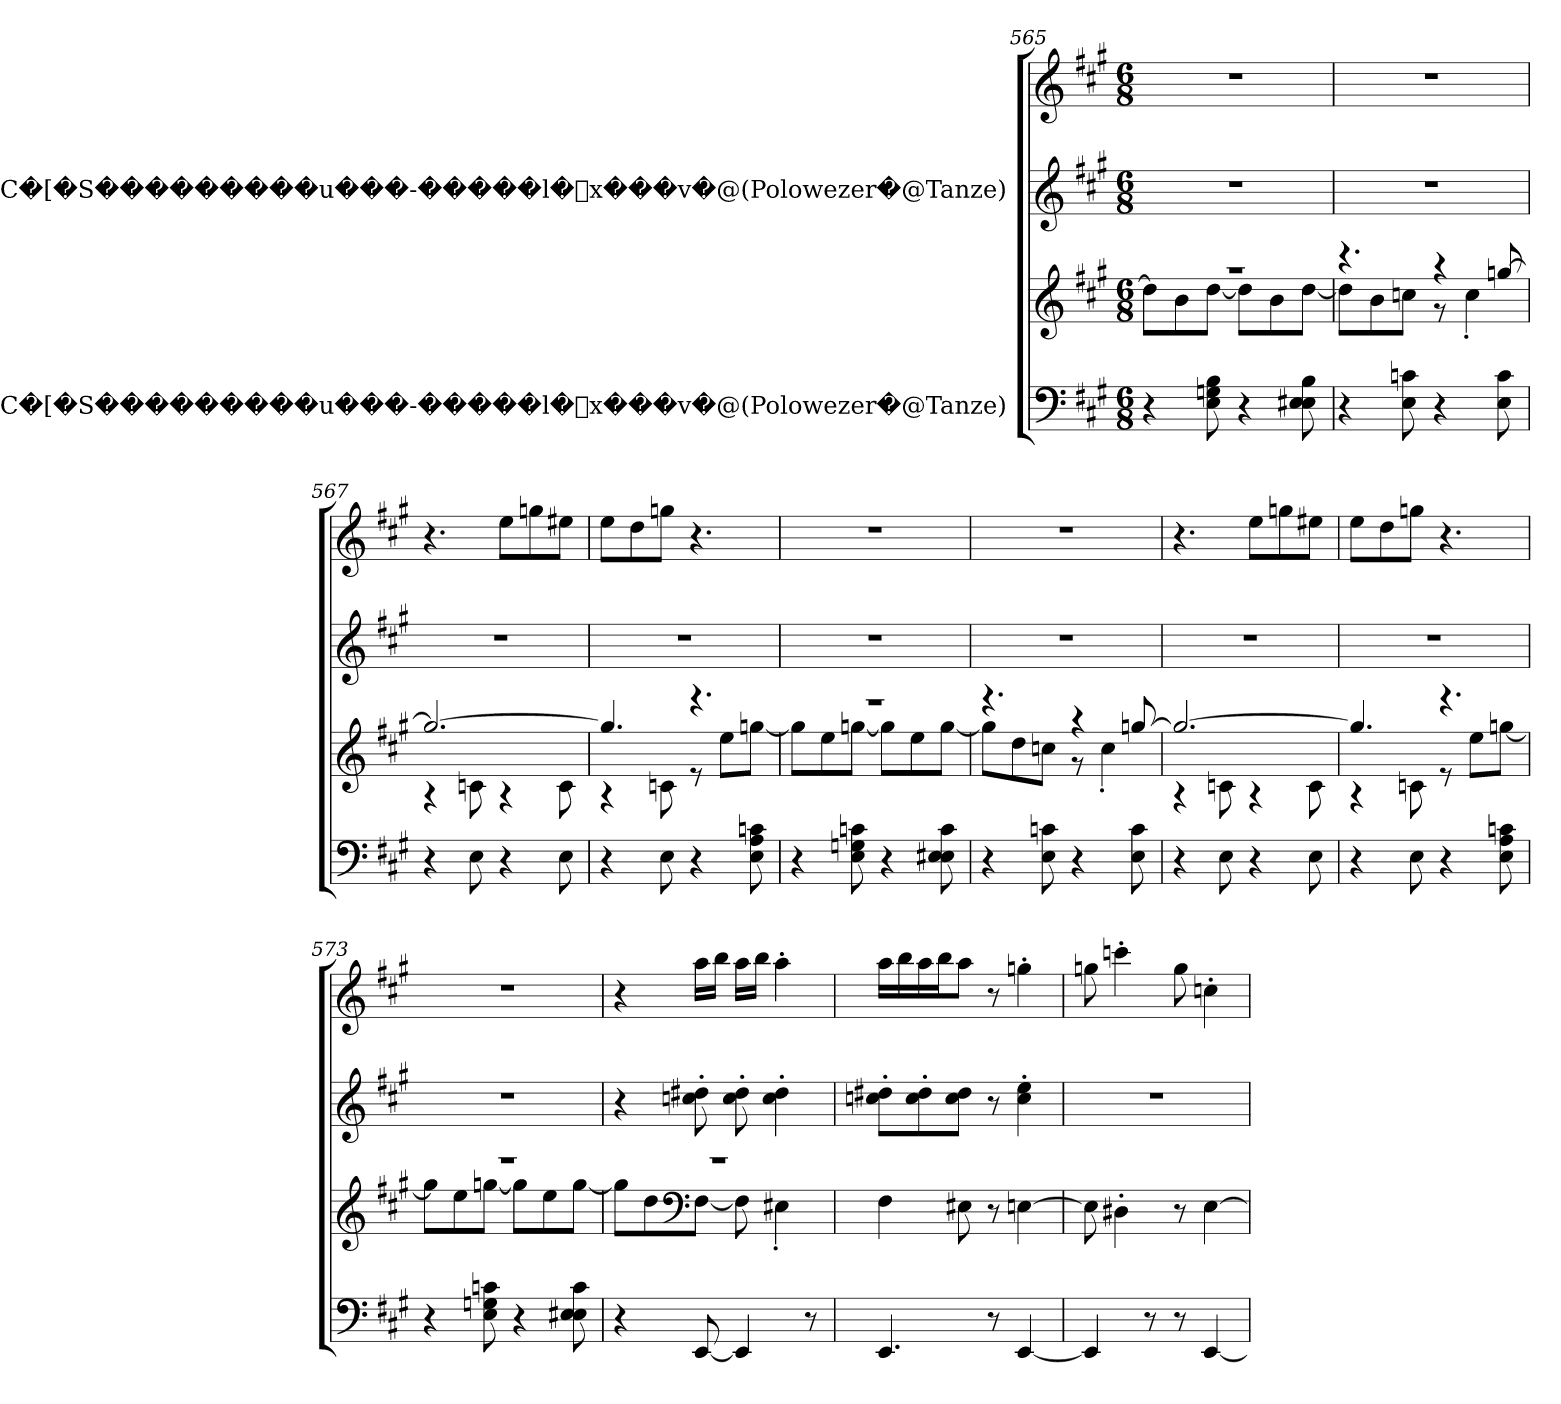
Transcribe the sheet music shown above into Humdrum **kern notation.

**kern	**kern	**kern	**kern
*part2	*part2	*part1	*part1
*staff4	*staff3	*staff2	*staff1
*I"钢琴, �C�[�S���������u���-�����l�ݗx���v�@(Polowezer�@Tanze)	*	*I"钢琴, �C�[�S���������u���-�����l�ݗx���v�@(Polowezer�@Tanze)	*
*clefF4	*clefG2	*clefG2	*clefG2
*k[f#c#g#]	*k[f#c#g#]	*k[f#c#g#]	*k[f#c#g#]
*M6/8	*M6/8	*M6/8	*M6/8
=565	=565	=565	=565
*	*^	*	*
4r	2.r	8dd\L]	2.r	2.r
.	.	8b\	.	.
8E\ 8Gn\ 8B\	.	[8dd\J	.	.
4r	.	8dd\L]	.	.
.	.	8b\	.	.
8E\ 8E#X\ 8B\	.	[8dd\J	.	.
=566	=566	=566	=566	=566
4r	4.r	8dd\L]	2.r	2.r
.	.	8b\	.	.
8E\ 8cn\	.	8ccn\J	.	.
4r	4r	8r	.	.
.	.	4cc'\	.	.
8E\ 8c\	[8ggn/	.	.	.
!!LO:LB:g=z
=567	=567	=567	=567	=567
4r	2.gg/_	4r	2.r	4.r
8E\	.	8cn\	.	.
4r	.	4r	.	8ee\L
.	.	.	.	8ggn\
8E\	.	8c\	.	8ee#X\J
=568	=568	=568	=568	=568
4r	4.gg/]	4r	2.r	8ee\L
.	.	.	.	8dd\
8E\	.	8cn\	.	8ggn\J
4r	4.r	8r	.	4.r
.	.	8ee\L	.	.
8E\ 8A\ 8cn\	.	[8ggn\J	.	.
=569	=569	=569	=569	=569
4r	2.r	8gg\L]	2.r	2.r
.	.	8ee\	.	.
8E\ 8Gn\ 8cn\	.	[8ggn\J	.	.
4r	.	8gg\L]	.	.
.	.	8ee\	.	.
8E\ 8E#X\ 8c\	.	[8gg\J	.	.
=570	=570	=570	=570	=570
4r	4.r	8gg\L]	2.r	2.r
.	.	8dd\	.	.
8E\ 8cn\	.	8ccn\J	.	.
4r	4r	8r	.	.
.	.	4cc'\	.	.
8E\ 8c\	[8ggn/	.	.	.
!!LO:LB:g=z
=571	=571	=571	=571	=571
4r	2.gg/_	4r	2.r	4.r
8E\	.	8cn\	.	.
4r	.	4r	.	8ee\L
.	.	.	.	8ggn\
8E\	.	8c\	.	8ee#X\J
=572	=572	=572	=572	=572
4r	4.gg/]	4r	2.r	8ee\L
.	.	.	.	8dd\
8E\	.	8cn\	.	8ggn\J
4r	4.r	8r	.	4.r
.	.	8ee\L	.	.
8E\ 8A\ 8cn\	.	[8ggn\J	.	.
=573	=573	=573	=573	=573
4r	2.r	8gg\L]	2.r	2.r
.	.	8ee\	.	.
8E\ 8Gn\ 8cn\	.	[8ggn\J	.	.
4r	.	8gg\L]	.	.
.	.	8ee\	.	.
8E\ 8E#X\ 8c\	.	[8gg\J	.	.
=574	=574	=574	=574	=574
4r	2.r	8gg\L]	4r	4r
.	.	8dd\	.	.
*	*clefF4	*	*	*
[8EE/	.	[8F#\J	8ccn\' 8dd#X\'	16aa\LL
.	.	.	.	16bb\JJ
4EE/]	.	8F#\]	8cc\' 8dd#\'	16aa\LL
.	.	.	.	16bb\JJ
.	.	4E#X'\	4cc\' 4dd#\'	4aa'\
8r	.	.	.	.
*	*v	*v	*	*
!!LO:PB:g=z
=575	=575	=575	=575
4.EE/	4F#\	8ccn\' 8dd#X\'L	16aa\LL
.	.	.	16bb\
.	.	8cc\' 8dd#\'	16aa\
.	.	.	16bb\J
.	8E#X\	8cc\ 8dd#\J	8aa\J
8r	8r	8r	8r
[4EE/	[4En\	4cc\' 4ee\'	4ggn'\
=576	=576	=576	=576
4EE/]	8E\]	2.r	8ggn\
.	4D#X'\	.	4cccn'\
8r	.	.	.
8r	8r	.	8gg\
[4EE/	[4E\	.	4ccn'\
=	=	=	=
*-	*-	*-	*-
